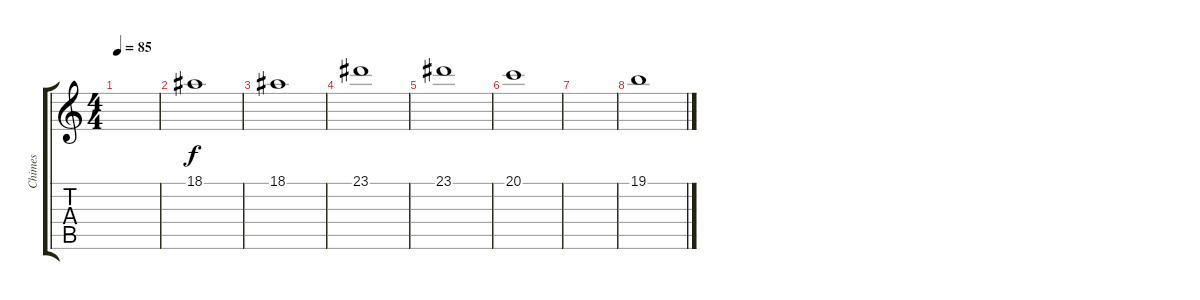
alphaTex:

\track ("Chimes" "Chimes") {instrument fx3crystal}
\staff {score tabs}
\tuning (E4 B3 G3 D3 A2 E2) {hide}
\ts (4 4)
\tempo 85
\clef g2
\ks c
|
18.1.1 |
18.1.1 |
23.1.1 |
23.1.1 |
20.1.1 |
|
19.1.1
